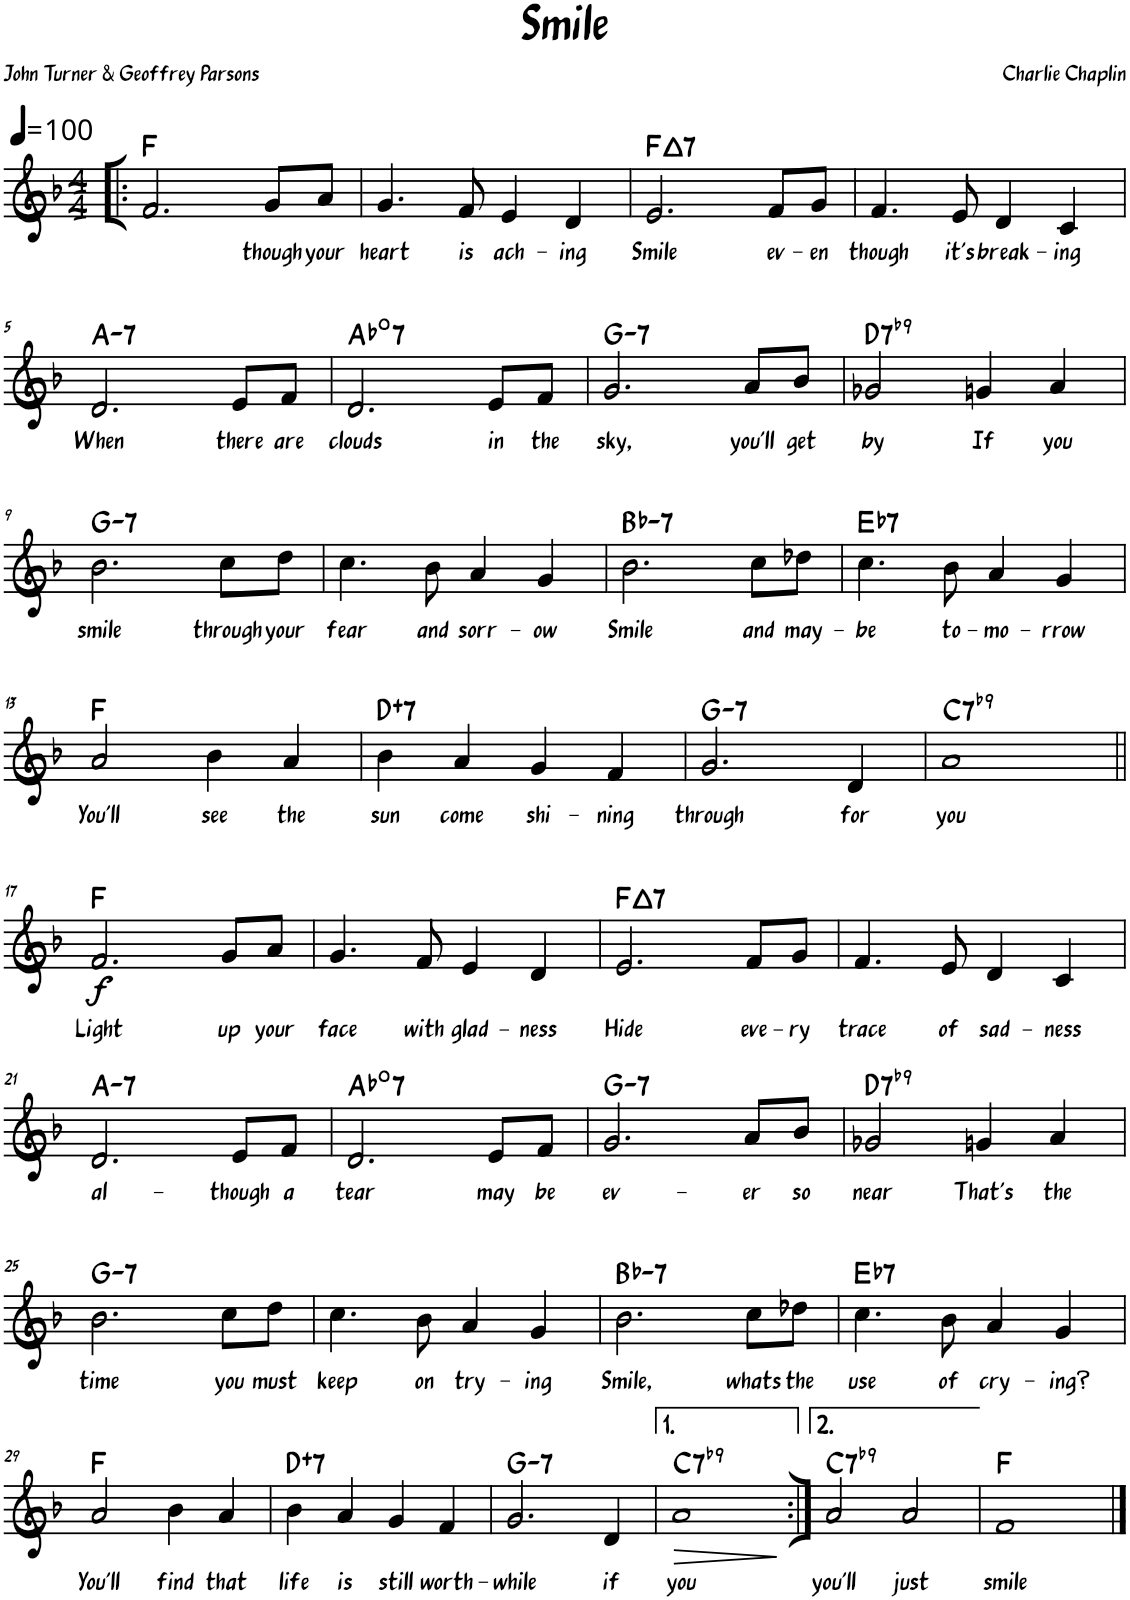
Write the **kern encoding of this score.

**kern	**text	**dynam	**harte
*part1	*part1	*part1	*part1
*staff1	*staff1	*staff1	*
*I"Alto	*	*	*
*I'A.	*	*	*
*clefG2	*	*	*
*k[b-]	*	*	*
*M4/4	*	*	*
*MM100	*	*	*
=1!|:	=1!|:	=1!|:	=1!|:
2.f/	.	.	F:maj
!	!LO:LY:b	!	!
8g/L	though	.	.
!	!LO:LY:b	!	!
8a/J	your	.	.
=2	=2	=2	=2
!	!LO:LY:b	!	!
4.g/	heart	.	.
!	!LO:LY:b	!	!
8f/	is	.	.
!	!LO:LY:b	!	!
4e/	ach-	.	.
!	!LO:LY:b	!	!
4d/	-ing	.	.
=3	=3	=3	=3
!	!LO:LY:b	!	!LO:H:kt=7
2.e/	Smile	.	F:maj7
!	!LO:LY:b	!	!
8f/L	ev-	.	.
!	!LO:LY:b	!	!
8g/J	-en	.	.
=4	=4	=4	=4
!	!LO:LY:b	!	!
4.f/	though	.	.
!	!LO:LY:b	!	!
8e/	it's	.	.
!	!LO:LY:b	!	!
4d/	break-	.	.
!	!LO:LY:b	!	!
4c/	-ing	.	.
!!LO:LB:g=z
=5	=5	=5	=5
!	!LO:LY:b	!	!LO:H:kt=7
2.d/	When	.	A:min7
!	!LO:LY:b	!	!
8e/L	there	.	.
!	!LO:LY:b	!	!
8f/J	are	.	.
=6	=6	=6	=6
!	!LO:LY:b	!	!LO:H:kt=7
2.d/	clouds	.	Ab:dim7
!	!LO:LY:b	!	!
8e/L	in	.	.
!	!LO:LY:b	!	!
8f/J	the	.	.
=7	=7	=7	=7
!	!LO:LY:b	!	!LO:H:kt=7
2.g/	sky,	.	G:min7
!	!LO:LY:b	!	!
8a/L	you'll	.	.
!	!LO:LY:b	!	!
8b-/J	get	.	.
=8	=8	=8	=8
!	!LO:LY:b	!	!LO:H:kt=7
2g-X/	by	.	D:7(b9)
!	!LO:LY:b	!	!
4gn/	If	.	.
!	!LO:LY:b	!	!
4a/	you	.	.
!!LO:LB:g=z
=9	=9	=9	=9
!	!LO:LY:b	!	!LO:H:kt=7
2.b-\	smile	.	G:min7
!	!LO:LY:b	!	!
8cc\L	through	.	.
!	!LO:LY:b	!	!
8dd\J	your	.	.
=10	=10	=10	=10
!	!LO:LY:b	!	!
4.cc\	fear	.	.
!	!LO:LY:b	!	!
8b-\	and	.	.
!	!LO:LY:b	!	!
4a/	sorr-	.	.
!	!LO:LY:b	!	!
4g/	-ow	.	.
=11	=11	=11	=11
!	!LO:LY:b	!	!LO:H:kt=7
2.b-\	Smile	.	Bb:min7
!	!LO:LY:b	!	!
8cc\L	and	.	.
!	!LO:LY:b	!	!
8dd-X\J	may-	.	.
=12	=12	=12	=12
!	!LO:LY:b	!	!LO:H:kt=7
4.cc\	-be	.	Eb:7
!	!LO:LY:b	!	!
8b-\	to-	.	.
!	!LO:LY:b	!	!
4a/	-mo-	.	.
!	!LO:LY:b	!	!
4g/	-rrow	.	.
!!LO:LB:g=z
=13	=13	=13	=13
!	!LO:LY:b	!	!
2a/	You'll	.	F:maj
!	!LO:LY:b	!	!
4b-\	see	.	.
!	!LO:LY:b	!	!
4a/	the	.	.
=14	=14	=14	=14
!	!LO:LY:b	!	!LO:H:kt=7
4b-\	sun	.	D:aug(b7)
!	!LO:LY:b	!	!
4a/	come	.	.
!	!LO:LY:b	!	!
4g/	shi-	.	.
!	!LO:LY:b	!	!
4f/	-ning	.	.
=15	=15	=15	=15
!	!LO:LY:b	!	!LO:H:kt=7
2.g/	through	.	G:min7
!	!LO:LY:b	!	!
4d/	for	.	.
=16	=16	=16	=16
!	!LO:LY:b	!	!LO:H:kt=7
1a	you	.	C:7(b9)
!!LO:LB:g=z
=17||	=17||	=17||	=17||
!	!LO:LY:b	!LO:DY:b	!
2.f/	Light	f	F:maj
!	!LO:LY:b	!	!
8g/L	up	.	.
!	!LO:LY:b	!	!
8a/J	your	.	.
=18	=18	=18	=18
!	!LO:LY:b	!	!
4.g/	face	.	.
!	!LO:LY:b	!	!
8f/	with	.	.
!	!LO:LY:b	!	!
4e/	glad-	.	.
!	!LO:LY:b	!	!
4d/	-ness	.	.
=19	=19	=19	=19
!	!LO:LY:b	!	!LO:H:kt=7
2.e/	Hide	.	F:maj7
!	!LO:LY:b	!	!
8f/L	eve-	.	.
!	!LO:LY:b	!	!
8g/J	-ry	.	.
=20	=20	=20	=20
!	!LO:LY:b	!	!
4.f/	trace	.	.
!	!LO:LY:b	!	!
8e/	of	.	.
!	!LO:LY:b	!	!
4d/	sad-	.	.
!	!LO:LY:b	!	!
4c/	-ness	.	.
!!LO:LB:g=z
=21	=21	=21	=21
!	!LO:LY:b	!	!LO:H:kt=7
2.d/	al-	.	A:min7
!	!LO:LY:b	!	!
8e/L	-though	.	.
!	!LO:LY:b	!	!
8f/J	a	.	.
=22	=22	=22	=22
!	!LO:LY:b	!	!LO:H:kt=7
2.d/	tear	.	Ab:dim7
!	!LO:LY:b	!	!
8e/L	may	.	.
!	!LO:LY:b	!	!
8f/J	be	.	.
=23	=23	=23	=23
!	!LO:LY:b	!	!LO:H:kt=7
2.g/	ev-	.	G:min7
!	!LO:LY:b	!	!
8a/L	-er	.	.
!	!LO:LY:b	!	!
8b-/J	so	.	.
=24	=24	=24	=24
!	!LO:LY:b	!	!LO:H:kt=7
2g-X/	near	.	D:7(b9)
!	!LO:LY:b	!	!
4gn/	That's	.	.
!	!LO:LY:b	!	!
4a/	the	.	.
!!LO:LB:g=z
=25	=25	=25	=25
!	!LO:LY:b	!	!LO:H:kt=7
2.b-\	time	.	G:min7
!	!LO:LY:b	!	!
8cc\L	you	.	.
!	!LO:LY:b	!	!
8dd\J	must	.	.
=26	=26	=26	=26
!	!LO:LY:b	!	!
4.cc\	keep	.	.
!	!LO:LY:b	!	!
8b-\	on	.	.
!	!LO:LY:b	!	!
4a/	try-	.	.
!	!LO:LY:b	!	!
4g/	-ing	.	.
=27	=27	=27	=27
!	!LO:LY:b	!	!LO:H:kt=7
2.b-\	Smile,	.	Bb:min7
!	!LO:LY:b	!	!
8cc\L	whats	.	.
!	!LO:LY:b	!	!
8dd-X\J	the	.	.
=28	=28	=28	=28
!	!LO:LY:b	!	!LO:H:kt=7
4.cc\	use	.	Eb:7
!	!LO:LY:b	!	!
8b-\	of	.	.
!	!LO:LY:b	!	!
4a/	cry-	.	.
!	!LO:LY:b	!	!
4g/	ing?	.	.
!!LO:LB:g=z
=29	=29	=29	=29
!	!LO:LY:b	!	!
2a/	You'll	.	F:maj
!	!LO:LY:b	!	!
4b-\	find	.	.
!	!LO:LY:b	!	!
4a/	that	.	.
=30	=30	=30	=30
!	!LO:LY:b	!	!LO:H:kt=7
4b-\	life	.	D:aug(b7)
!	!LO:LY:b	!	!
4a/	is	.	.
!	!LO:LY:b	!	!
4g/	still	.	.
!	!LO:LY:b	!	!
4f/	worth-	.	.
=31	=31	=31	=31
!	!LO:LY:b	!	!LO:H:kt=7
2.g/	-while	.	G:min7
!	!LO:LY:b	!	!
4d/	if	.	.
=32	=32	=32	=32
!	!LO:LY:b	!LO:HP:b	!LO:H:kt=7
1a	you	>	C:7(b9)
.	.	]	.
=33:|!	=33:|!	=33:|!	=33:|!
!	!LO:LY:b	!	!LO:H:kt=7
2a/	you'll	.	C:7(b9)
!	!LO:LY:b	!	!
2a/	just	.	.
=34	=34	=34	=34
!	!LO:LY:b	!	!
1f	smile	.	F:maj
==	==	==	==
*-	*-	*-	*-
